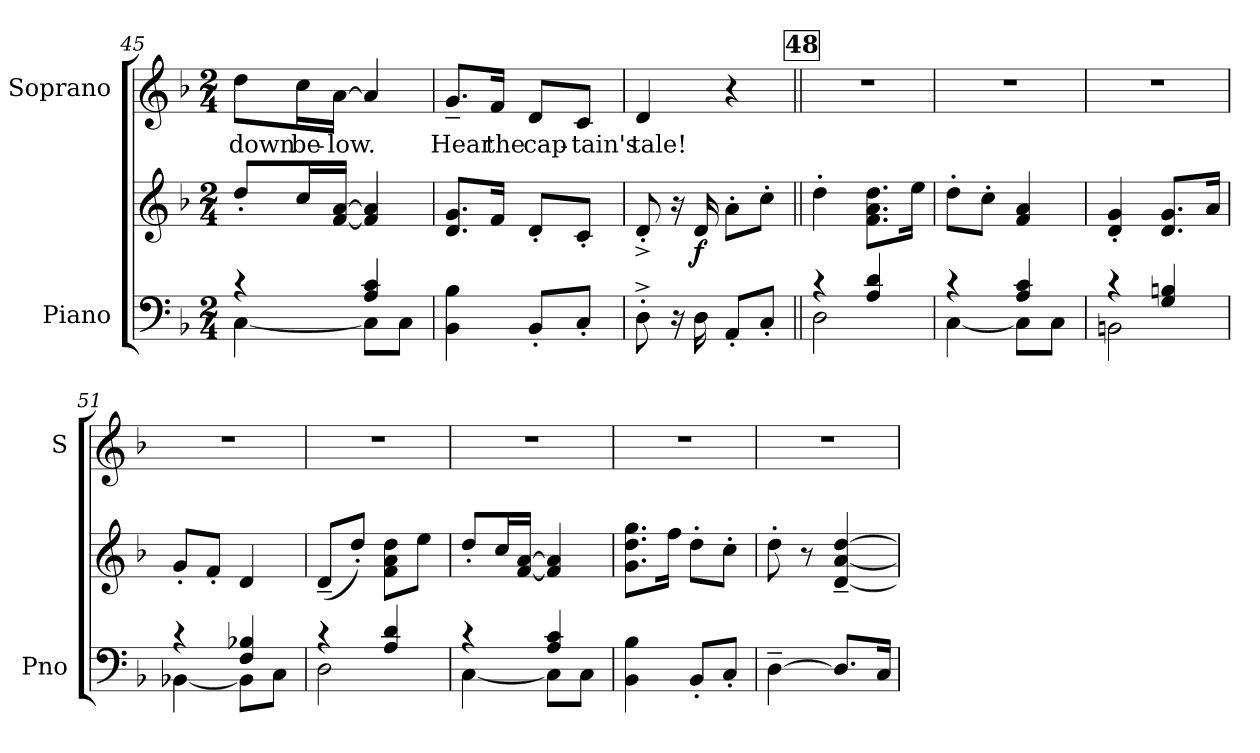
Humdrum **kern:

**kern	**kern	**dynam	**kern	**text
*part2	*part2	*part2	*part1	*part1
*staff3	*staff2	*staff2/3	*staff1	*staff1
*I"Piano	*	*	*I"Soprano	*
*I'Pno	*	*	*I'S	*
*clefF4	*clefG2	*	*clefG2	*
*k[b-]	*k[b-]	*	*k[b-]	*
*d:	*d:	*	*d:	*
*M2/4	*M2/4	*	*M2/4	*
=45	=45	=45	=45	=45
*^	*	*	*	*
!	!	!	!	!	!LO:LY:b
4rc	[<4C\	8dd'</L	.	8dd\L	down
!	!	!	!	!	!LO:LY:b
.	.	16cc/L	.	16cc\L	be-
!	!	!	!	!	!LO:LY:b
.	.	[16f/ [16a/JJ	.	[16a\JJ	-low.
4A/ 4c/	8C\L]	4f/] 4a/]	.	4a/]	.
.	8C\J	.	.	.	.
*v	*v	*	*	*	*
=46	=46	=46	=46	=46
*^	*	*	*	*
!	!	!	!	!	!LO:LY:b
*v	*v	*	*	*	*
4BB-\ 4B-\	8.d/ 8.g/L	.	8.g~>/L	Hear
!	!	!	!	!LO:LY:b
.	16f/Jk	.	16f/Jk	the
!	!	!	!	!LO:LY:b
8BB-'</L	8d'</L	.	8d/L	cap-
!	!	!	!	!LO:LY:b
8C'</J	8c'</J	.	8c/J	-tain's
=47	=47	=47	=47	=47
!	!	!	!	!LO:LY:b
8D^>'>\	8d^<'</	.	4d/	tale!
16r	16r	.	.	.
!	!	!LO:DY:b	!	!
16D\	16d/	f	.	.
8AA'</L	8a'>\L	.	4r	.
8C'</J	8cc'>\J	.	.	.
!!LO:LB:g=z
!!LO:REH:place=s1:a:B:fs=9.9:t=48
=48||	=48||	=48||	=48||	=48||
*^	*	*	*	*
4rc	2D\	4dd'>\	.	2r	.
4A/ 4d/	.	8.f\ 8.a\ 8.dd\L	.	.	.
.	.	16ee\Jk	.	.	.
=49	=49	=49	=49	=49	=49
4rc	[<4C\	8dd'>\L	.	2r	.
.	.	8cc'>\J	.	.	.
4A/ 4c/	8C\L]	4f/ 4a/	.	.	.
.	8C\J	.	.	.	.
=50	=50	=50	=50	=50	=50
4rc	2BBn\	4d/'< 4g/'<	.	2r	.
4G/ 4Bn/	.	8.d/ 8.g/L	.	.	.
.	.	16a/Jk	.	.	.
=51	=51	=51	=51	=51	=51
4rc	[<4BB-X\	8g'</L	.	2r	.
.	.	8f'</J	.	.	.
4F/ 4B-X/	8BB-\L]	4d/	.	.	.
.	8C\J	.	.	.	.
=52	=52	=52	=52	=52	=52
4rc	2D\	(<8d~</L	.	2r	.
.	.	8dd'</J)	.	.	.
4A/ 4d/	.	8f\ 8a\ 8dd\L	.	.	.
.	.	8ee\J	.	.	.
=53	=53	=53	=53	=53	=53
4rc	[<4C\	8dd'</L	.	2r	.
.	.	16cc/L	.	.	.
.	.	[16f/ [16a/JJ	.	.	.
4A/ 4c/	8C\L]	4f/] 4a/]	.	.	.
.	8C\J	.	.	.	.
*v	*v	*	*	*	*
!!LO:PB:g=z
=54	=54	=54	=54	=54
4BB-\ 4B-\	8.g\ 8.dd\ 8.gg\L	.	2r	.
.	16ff\Jk	.	.	.
8BB-'</L	8dd'>\L	.	.	.
8C'</J	8cc'>\J	.	.	.
=55	=55	=55	=55	=55
[4D~>\	8dd'>\	.	2r	.
.	8r	.	.	.
8.D/L]	[4d/~< [4a/~< [4dd/~<	.	.	.
16C/Jk	.	.	.	.
=	=	=	=	=
*-	*-	*-	*-	*-
